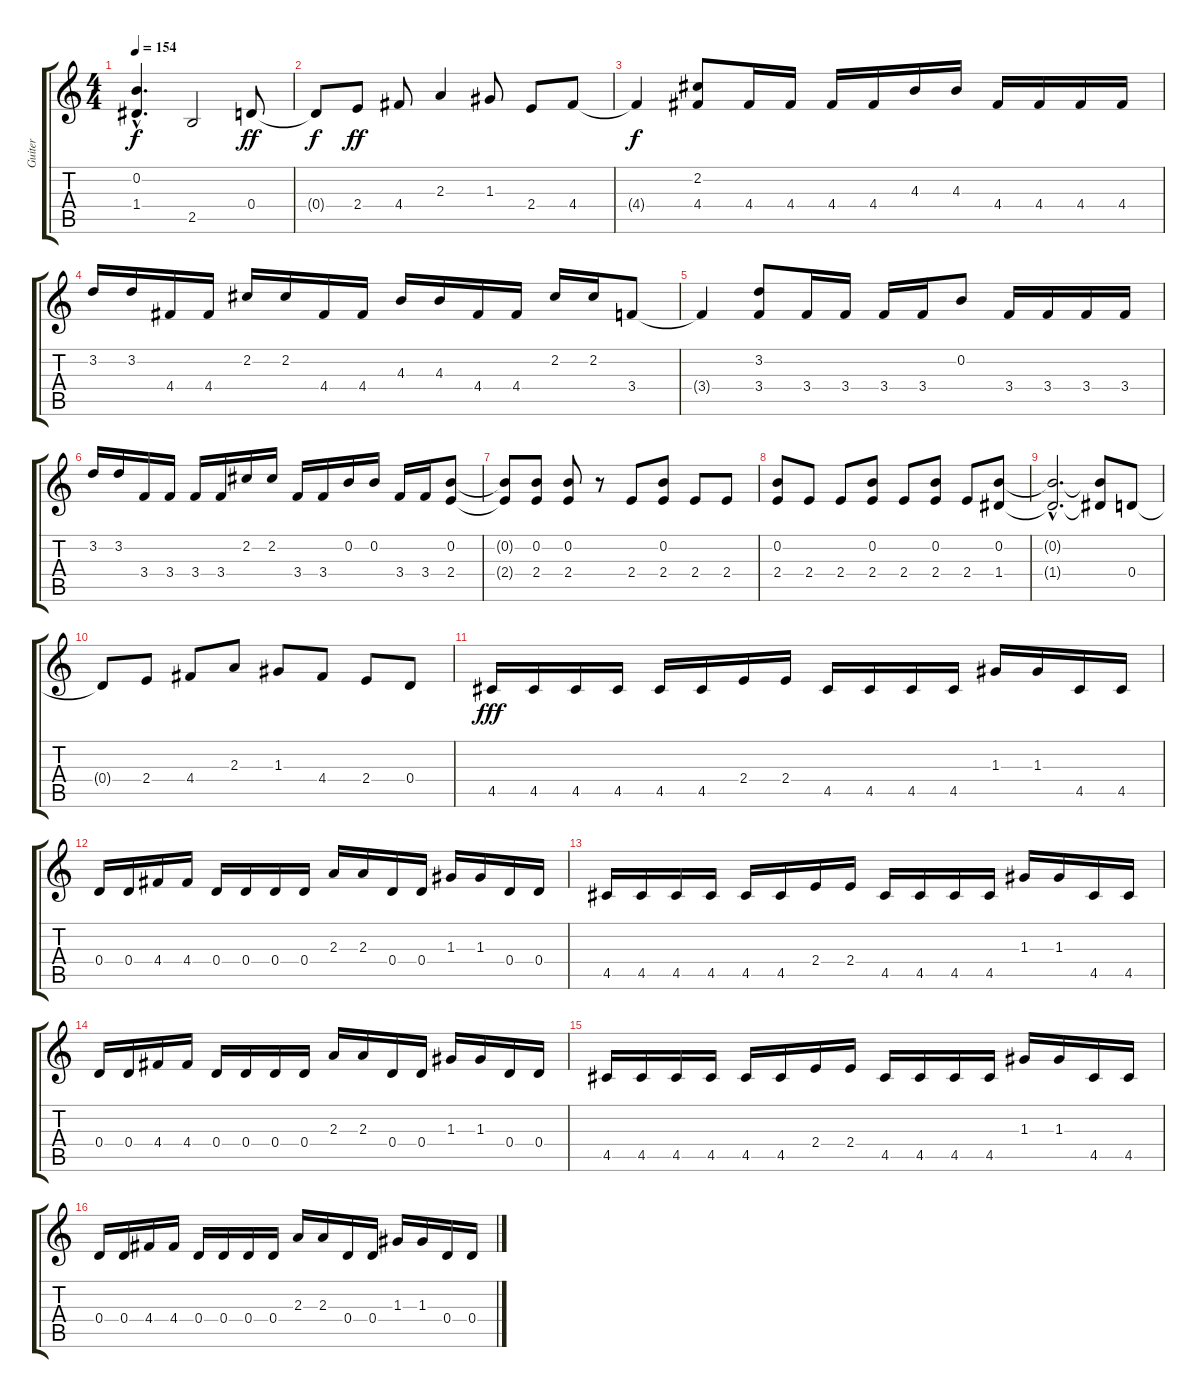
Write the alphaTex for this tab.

\track ("Guiter" "Guiter") {instrument distortionguitar}
\staff {score tabs}
\tuning (E4 B3 G3 D3 A2 E2) {hide}
\ts (4 4)
\tempo 154
\clef g2
\ks c
(0.2{hac t} 1.4{hac t}).4{d dy f} 2.5.2 0.4.8{dy ff} |
0.4{t}.8{dy f} 2.4.8{dy ff} 4.4.8 2.3.4 1.3.8 2.4.8 4.4.8 |
4.4{t}.4{dy f} (2.2 4.4).8 4.4.16 4.4.16 4.4.16 4.4.16 4.3.16 4.3.16 4.4.16 4.4.16 4.4.16 4.4.16 |
3.2.16 3.2.16 4.4.16 4.4.16 2.2.16 2.2.16 4.4.16 4.4.16 4.3.16 4.3.16 4.4.16 4.4.16 2.2.16 2.2.16 3.4.8 |
3.4{t}.4 (3.2 3.4).8 3.4.16 3.4.16 3.4.16 3.4.16 0.2.8 3.4.16 3.4.16 3.4.16 3.4.16 |
3.2.16 3.2.16 3.4.16 3.4.16 3.4.16 3.4.16 2.2.16 2.2.16 3.4.16 3.4.16 0.2.16 0.2.16 3.4.16 3.4.16 (0.2 2.4).8 |
(0.2{t} 2.4{t}).8 (0.2 2.4).8 (0.2 2.4).8 r.8 2.4.8 (0.2 2.4).8 2.4.8 2.4.8 |
(0.2 2.4).8 2.4.8 2.4.8 (0.2 2.4).8 2.4.8 (0.2 2.4).8 2.4.8 (0.2 1.4).8 |
(0.2{hac t} 1.4{hac t}).2{d} (0.2{t} 1.4{t}).8 0.4.8 |
0.4{t}.8 2.4.8 4.4.8 2.3.8 1.3.8 4.4.8 2.4.8 0.4.8 |
4.5.16{dy fff} 4.5.16 4.5.16 4.5.16 4.5.16 4.5.16 2.4.16 2.4.16 4.5.16 4.5.16 4.5.16 4.5.16 1.3.16 1.3.16 4.5.16 4.5.16 |
0.4.16 0.4.16 4.4.16 4.4.16 0.4.16 0.4.16 0.4.16 0.4.16 2.3.16 2.3.16 0.4.16 0.4.16 1.3.16 1.3.16 0.4.16 0.4.16 |
4.5.16 4.5.16 4.5.16 4.5.16 4.5.16 4.5.16 2.4.16 2.4.16 4.5.16 4.5.16 4.5.16 4.5.16 1.3.16 1.3.16 4.5.16 4.5.16 |
0.4.16 0.4.16 4.4.16 4.4.16 0.4.16 0.4.16 0.4.16 0.4.16 2.3.16 2.3.16 0.4.16 0.4.16 1.3.16 1.3.16 0.4.16 0.4.16 |
4.5.16 4.5.16 4.5.16 4.5.16 4.5.16 4.5.16 2.4.16 2.4.16 4.5.16 4.5.16 4.5.16 4.5.16 1.3.16 1.3.16 4.5.16 4.5.16 |
0.4.16 0.4.16 4.4.16 4.4.16 0.4.16 0.4.16 0.4.16 0.4.16 2.3.16 2.3.16 0.4.16 0.4.16 1.3.16 1.3.16 0.4.16 0.4.16
